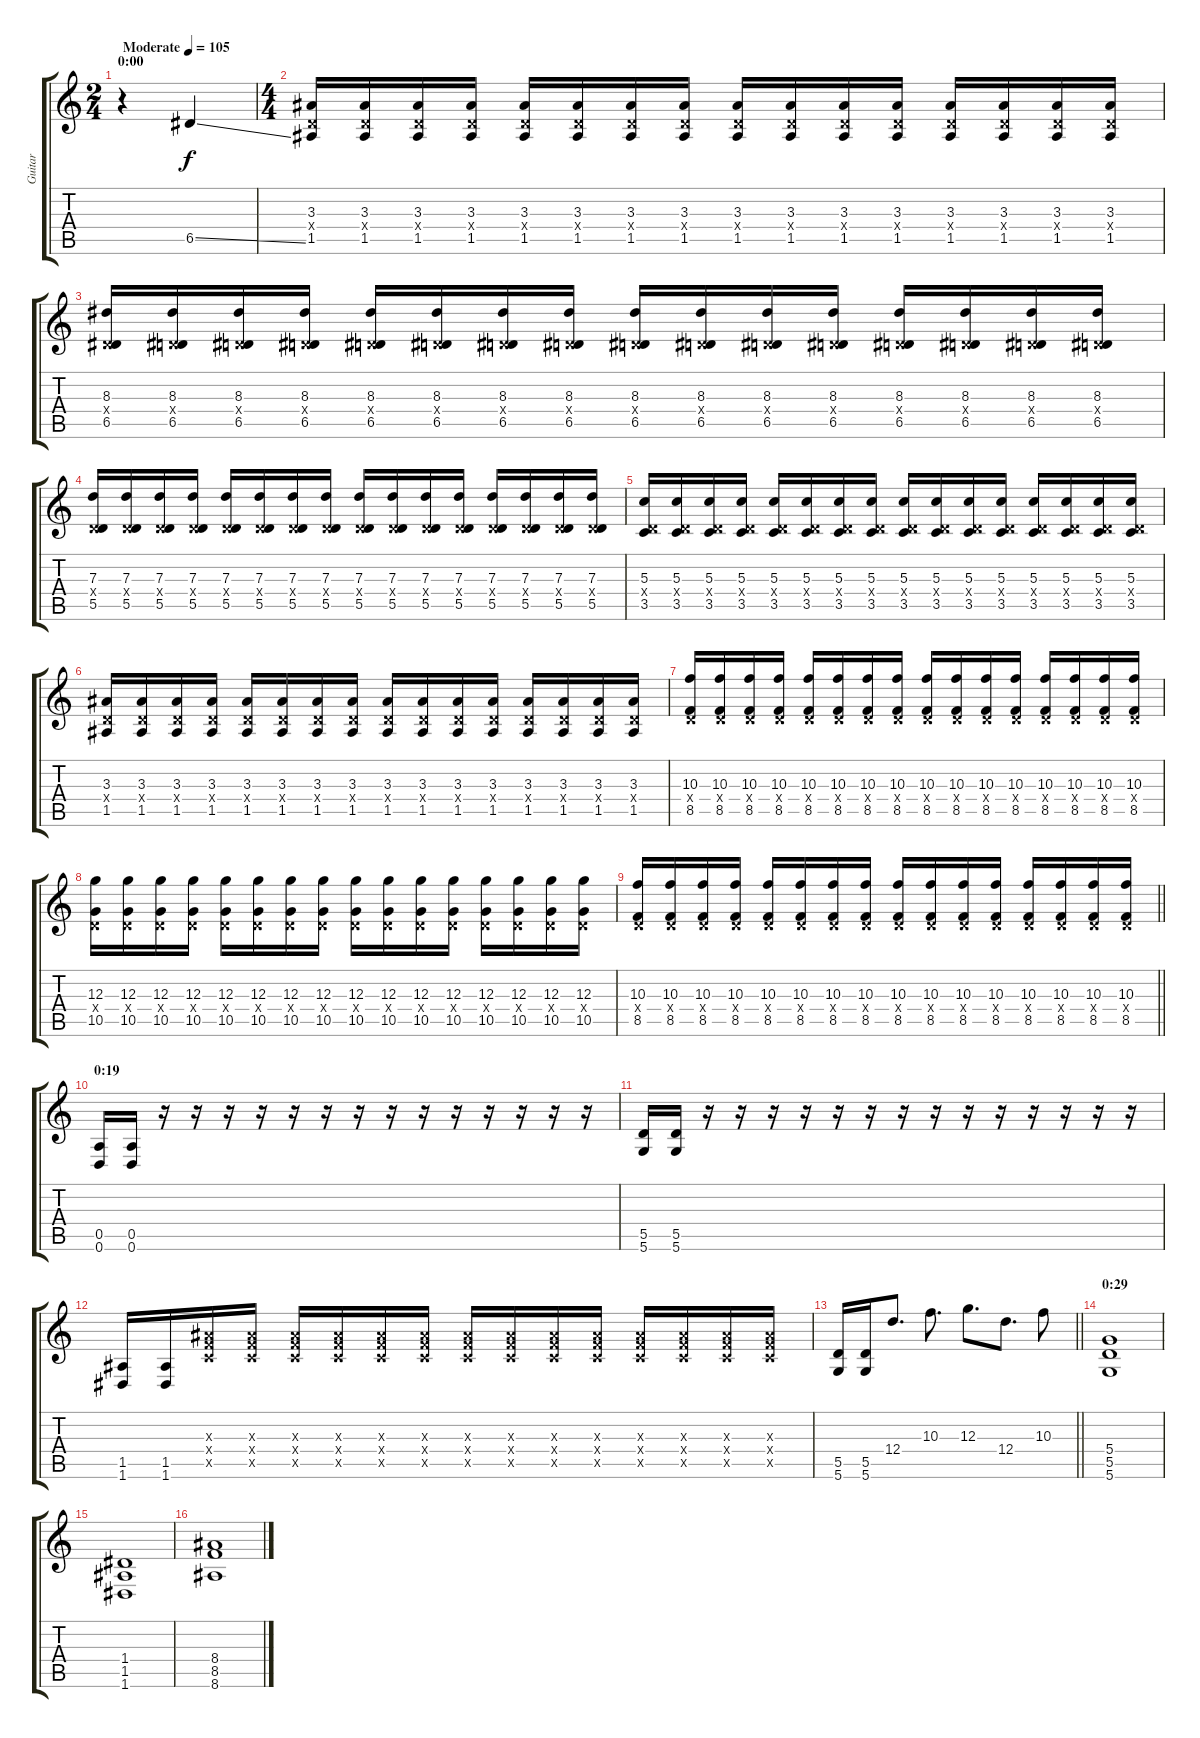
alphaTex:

\track ("Guitar" "Guitar") {instrument distortionguitar}
\staff {score tabs}
\tuning (E4 B3 G3 D3 A2 D2) {hide}
\ts (2 4)
\section ("" "0:00")
\tempo (105 "Moderate")
\clef g2
\ks c
r.4{dy f instrument distortionguitar} 6.5{ss}.4 |
\ts (4 4)
(3.3 0.4{x} 1.5).16 (3.3 0.4{x} 1.5).16 (3.3 0.4{x} 1.5).16 (3.3 0.4{x} 1.5).16 (3.3 0.4{x} 1.5).16 (3.3 0.4{x} 1.5).16 (3.3 0.4{x} 1.5).16 (3.3 0.4{x} 1.5).16 (3.3 0.4{x} 1.5).16 (3.3 0.4{x} 1.5).16 (3.3 0.4{x} 1.5).16 (3.3 0.4{x} 1.5).16 (3.3 0.4{x} 1.5).16 (3.3 0.4{x} 1.5).16 (3.3 0.4{x} 1.5).16 (3.3 0.4{x} 1.5).16 |
(8.3 0.4{x} 6.5).16 (8.3 0.4{x} 6.5).16 (8.3 0.4{x} 6.5).16 (8.3 0.4{x} 6.5).16 (8.3 0.4{x} 6.5).16 (8.3 0.4{x} 6.5).16 (8.3 0.4{x} 6.5).16 (8.3 0.4{x} 6.5).16 (8.3 0.4{x} 6.5).16 (8.3 0.4{x} 6.5).16 (8.3 0.4{x} 6.5).16 (8.3 0.4{x} 6.5).16 (8.3 0.4{x} 6.5).16 (8.3 0.4{x} 6.5).16 (8.3 0.4{x} 6.5).16 (8.3 0.4{x} 6.5).16 |
(7.3 0.4{x} 5.5).16 (7.3 0.4{x} 5.5).16 (7.3 0.4{x} 5.5).16 (7.3 0.4{x} 5.5).16 (7.3 0.4{x} 5.5).16 (7.3 0.4{x} 5.5).16 (7.3 0.4{x} 5.5).16 (7.3 0.4{x} 5.5).16 (7.3 0.4{x} 5.5).16 (7.3 0.4{x} 5.5).16 (7.3 0.4{x} 5.5).16 (7.3 0.4{x} 5.5).16 (7.3 0.4{x} 5.5).16 (7.3 0.4{x} 5.5).16 (7.3 0.4{x} 5.5).16 (7.3 0.4{x} 5.5).16 |
(5.3 0.4{x} 3.5).16 (5.3 0.4{x} 3.5).16 (5.3 0.4{x} 3.5).16 (5.3 0.4{x} 3.5).16 (5.3 0.4{x} 3.5).16 (5.3 0.4{x} 3.5).16 (5.3 0.4{x} 3.5).16 (5.3 0.4{x} 3.5).16 (5.3 0.4{x} 3.5).16 (5.3 0.4{x} 3.5).16 (5.3 0.4{x} 3.5).16 (5.3 0.4{x} 3.5).16 (5.3 0.4{x} 3.5).16 (5.3 0.4{x} 3.5).16 (5.3 0.4{x} 3.5).16 (5.3 0.4{x} 3.5).16 |
(3.3 0.4{x} 1.5).16 (3.3 0.4{x} 1.5).16 (3.3 0.4{x} 1.5).16 (3.3 0.4{x} 1.5).16 (3.3 0.4{x} 1.5).16 (3.3 0.4{x} 1.5).16 (3.3 0.4{x} 1.5).16 (3.3 0.4{x} 1.5).16 (3.3 0.4{x} 1.5).16 (3.3 0.4{x} 1.5).16 (3.3 0.4{x} 1.5).16 (3.3 0.4{x} 1.5).16 (3.3 0.4{x} 1.5).16 (3.3 0.4{x} 1.5).16 (3.3 0.4{x} 1.5).16 (3.3 0.4{x} 1.5).16 |
(10.3 0.4{x} 8.5).16 (10.3 0.4{x} 8.5).16 (10.3 0.4{x} 8.5).16 (10.3 0.4{x} 8.5).16 (10.3 0.4{x} 8.5).16 (10.3 0.4{x} 8.5).16 (10.3 0.4{x} 8.5).16 (10.3 0.4{x} 8.5).16 (10.3 0.4{x} 8.5).16 (10.3 0.4{x} 8.5).16 (10.3 0.4{x} 8.5).16 (10.3 0.4{x} 8.5).16 (10.3 0.4{x} 8.5).16 (10.3 0.4{x} 8.5).16 (10.3 0.4{x} 8.5).16 (10.3 0.4{x} 8.5).16 |
(12.3 0.4{x} 10.5).16 (12.3 0.4{x} 10.5).16 (12.3 0.4{x} 10.5).16 (12.3 0.4{x} 10.5).16 (12.3 0.4{x} 10.5).16 (12.3 0.4{x} 10.5).16 (12.3 0.4{x} 10.5).16 (12.3 0.4{x} 10.5).16 (12.3 0.4{x} 10.5).16 (12.3 0.4{x} 10.5).16 (12.3 0.4{x} 10.5).16 (12.3 0.4{x} 10.5).16 (12.3 0.4{x} 10.5).16 (12.3 0.4{x} 10.5).16 (12.3 0.4{x} 10.5).16 (12.3 0.4{x} 10.5).16 |
\barLineRight lightlight
(10.3 0.4{x} 8.5).16 (10.3 0.4{x} 8.5).16 (10.3 0.4{x} 8.5).16 (10.3 0.4{x} 8.5).16 (10.3 0.4{x} 8.5).16 (10.3 0.4{x} 8.5).16 (10.3 0.4{x} 8.5).16 (10.3 0.4{x} 8.5).16 (10.3 0.4{x} 8.5).16 (10.3 0.4{x} 8.5).16 (10.3 0.4{x} 8.5).16 (10.3 0.4{x} 8.5).16 (10.3 0.4{x} 8.5).16 (10.3 0.4{x} 8.5).16 (10.3 0.4{x} 8.5).16 (10.3 0.4{x} 8.5).16 |
\section ("" "0:19")
(0.5 0.6).16 (0.5 0.6).16 r.16 r.16 r.16 r.16 r.16 r.16 r.16 r.16 r.16 r.16 r.16 r.16 r.16 r.16 |
(5.5 5.6).16 (5.5 5.6).16 r.16 r.16 r.16 r.16 r.16 r.16 r.16 r.16 r.16 r.16 r.16 r.16 r.16 r.16 |
(1.5 1.6).16 (1.5 1.6).16 (3.3{x} 3.4{x} 3.5{x}).16 (3.3{x} 3.4{x} 3.5{x}).16 (3.3{x} 3.4{x} 3.5{x}).16 (3.3{x} 3.4{x} 3.5{x}).16 (3.3{x} 3.4{x} 3.5{x}).16 (3.3{x} 3.4{x} 3.5{x}).16 (3.3{x} 3.4{x} 3.5{x}).16 (3.3{x} 3.4{x} 3.5{x}).16 (3.3{x} 3.4{x} 3.5{x}).16 (3.3{x} 3.4{x} 3.5{x}).16 (3.3{x} 3.4{x} 3.5{x}).16 (3.3{x} 3.4{x} 3.5{x}).16 (3.3{x} 3.4{x} 3.5{x}).16 (3.3{x} 3.4{x} 3.5{x}).16 |
\barLineRight lightlight
(5.5 5.6).16 (5.5 5.6).16 12.4.8{d} 10.3.8{d} 12.3.8{d} 12.4.8{d} 10.3.8 |
\section ("" "0:29")
(5.4 5.5 5.6).1 |
(1.4 1.5 1.6).1 |
(8.4 8.5 8.6).1
